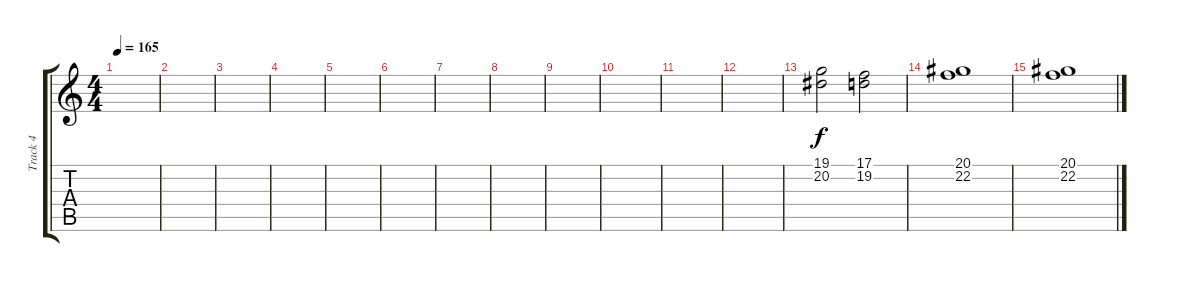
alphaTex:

\track ("Track 4" "Track 4") {instrument synthvoice}
\staff {score tabs}
\tuning (C4 G3 Eb3 Bb2 F2 C2) {hide}
\ts (4 4)
\tempo 165
\clef g2
\ks c
|
|
|
|
|
|
|
|
|
|
|
|
(19.1 20.2).2 (17.1 19.2).2 |
(20.1 22.2).1 |
(20.1 22.2).1
